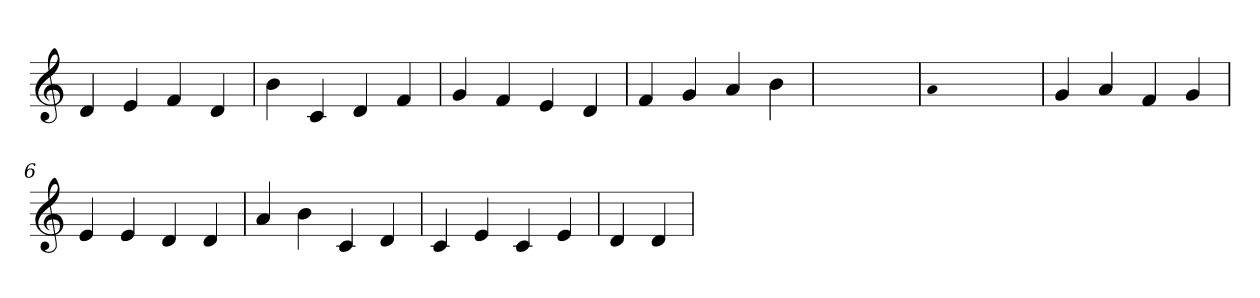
**kern
*part1
*staff1
*clefG2
=1
4d
4e
4f
4d
=2
4b
4c
4d
4f
=3
4g
4f
4e
4d
=4
4f
4g
4a
4b
=5
1ryy
=5
qqa
1ryy
=5
4g
4a
4f
4g
=6
4e
4e
4d
4d
=7
4a
4b
4c
4d
=8
4c
4e
4c
4e
=9
4d
4d
=
*-
